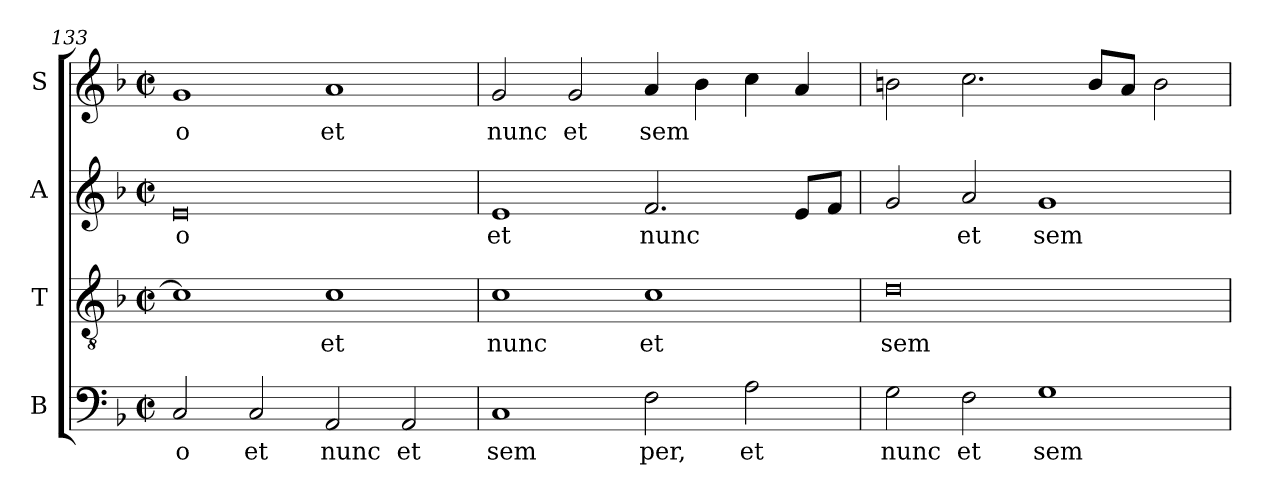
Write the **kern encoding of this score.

**kern	**text	**kern	**text	**kern	**text	**kern	**text
*part4	*part4	*part3	*part3	*part2	*part2	*part1	*part1
*staff4	*staff4	*staff3	*staff3	*staff2	*staff2	*staff1	*staff1
*I"B	*	*I"T	*	*I"A	*	*I"S	*
*I'B	*	*I'T	*	*I'A	*	*I'S	*
!!LO:PB:g=z
*clefF4	*	*clefGv2	*	*clefG2	*	*clefG2	*
*k[b-]	*	*k[b-]	*	*k[b-]	*	*k[b-]	*
*F:	*	*F:	*	*F:	*	*F:	*
*M2/2	*	*M2/2	*	*M2/2	*	*M2/2	*
*met(c|)	*	*met(c|)	*	*met(c|)	*	*met(c|)	*
=133	=133	=133	=133	=133	=133	=133	=133
!	!LO:LY:b:cj	!	!LO:LY:b:cj	!	!LO:LY:b:cj	!	!LO:LY:b:cj
2C/	-o	1c]	.	0e	o	1g	o
!	!LO:LY:b:cj	!	!	!	!	!	!
2C/	et	.	.	.	.	.	.
!	!LO:LY:b:cj	!	!LO:LY:b:cj	!	!	!	!LO:LY:b:cj
2AA/	nunc	1c	et	.	.	1a	et
!	!LO:LY:b:cj	!	!	!	!	!	!
2AA/	et	.	.	.	.	.	.
=134	=134	=134	=134	=134	=134	=134	=134
!	!LO:LY:b:cj	!	!LO:LY:b:cj	!	!LO:LY:b:cj	!	!LO:LY:b:cj
1C	sem	1c	nunc	1e	et	2g/	nunc
!	!	!	!	!	!	!	!LO:LY:b:cj
.	.	.	.	.	.	2g/	et
!	!LO:LY:b:cj	!	!LO:LY:b:cj	!	!LO:LY:b:cj	!	!LO:LY:b:cj
2F\	per,	1c	et	2.f/	nunc	4a/	sem-
!	!	!	!	!	!	!	!LO:LY:b:cj
.	.	.	.	.	.	4b-\	--
!	!LO:LY:b:cj	!	!	!	!	!	!LO:LY:b:cj
2A\	et	.	.	.	.	4cc\	--
!	!	!	!	!	!LO:LY:b:cj	!	!LO:LY:b:cj
.	.	.	.	8e/L	.	4a/	--
!	!	!	!	!	!LO:LY:b:cj	!	!
.	.	.	.	8f/J	.	.	.
=135	=135	=135	=135	=135	=135	=135	=135
!	!LO:LY:b:cj	!	!LO:LY:b:cj	!	!LO:LY:b:cj	!	!LO:LY:b:cj
2G\	nunc	0d	sem	2g/	.	2bn\	--
!	!LO:LY:b:cj	!	!	!	!LO:LY:b:cj	!	!LO:LY:b:cj
2F\	et	.	.	2a/	et	2.cc\	--
!	!LO:LY:b:cj	!	!	!	!LO:LY:b:cj	!	!
1G	sem	.	.	1g	sem-	.	.
!	!	!	!	!	!	!	!LO:LY:b:cj
.	.	.	.	.	.	8b/L	--
!	!	!	!	!	!	!	!LO:LY:b:cj
.	.	.	.	.	.	8a/J	--
!	!	!	!	!	!	!	!LO:LY:b:cj
.	.	.	.	.	.	2b\	--
=	=	=	=	=	=	=	=
*-	*-	*-	*-	*-	*-	*-	*-
